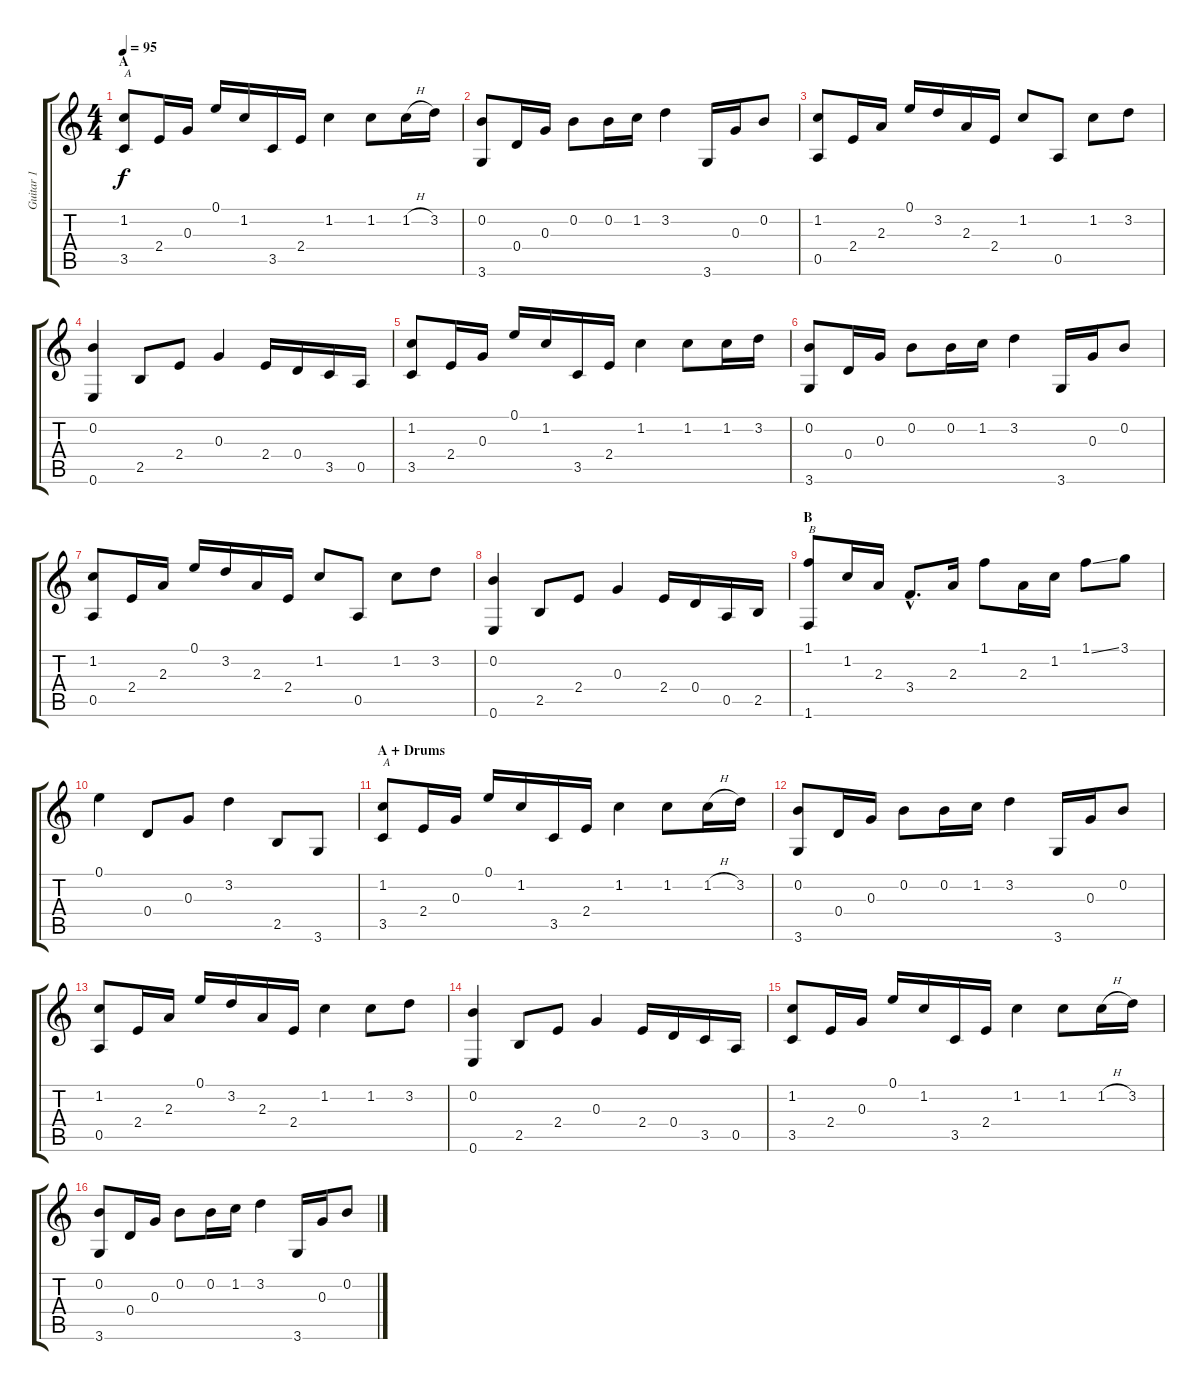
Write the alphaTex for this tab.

\track ("Guitar 1" "Guitar 1") {instrument electricguitarjazz}
\staff {score tabs}
\tuning (E4 B3 G3 D3 A2 E2) {hide}
\ts (4 4)
\section ("" "A")
\tempo 95
\clef g2
\ks c
(1.2 3.5).8{txt "A" dy f instrument electricguitarjazz} 2.4.16 0.3.16 0.1.16 1.2.16 3.5.16 2.4.16 1.2.4 1.2.8 1.2{h}.16 3.2.16 |
(0.2 3.6).8 0.4.16 0.3.16 0.2.8 0.2.16 1.2.16 3.2.4 3.6.16 0.3.16 0.2.8 |
(1.2 0.5).8 2.4.16 2.3.16 0.1.16 3.2.16 2.3.16 2.4.16 1.2.8 0.5.8 1.2.8 3.2.8 |
(0.2 0.6).4 2.5.8 2.4.8 0.3.4 2.4.16 0.4.16 3.5.16 0.5.16 |
(1.2 3.5).8 2.4.16 0.3.16 0.1.16 1.2.16 3.5.16 2.4.16 1.2.4 1.2.8 1.2.16 3.2.16 |
(0.2 3.6).8 0.4.16 0.3.16 0.2.8 0.2.16 1.2.16 3.2.4 3.6.16 0.3.16 0.2.8 |
(1.2 0.5).8 2.4.16 2.3.16 0.1.16 3.2.16 2.3.16 2.4.16 1.2.8 0.5.8 1.2.8 3.2.8 |
(0.2 0.6).4 2.5.8 2.4.8 0.3.4 2.4.16 0.4.16 0.5.16 2.5.16 |
\section ("" "B")
(1.1 1.6).8{txt "B"} 1.2.16 2.3.16 3.4{hac}.8{d} 2.3.16 1.1.8 2.3.16 1.2.16 1.1{ss}.8 3.1.8 |
0.1.4 0.4.8 0.3.8 3.2.4 2.5.8 3.6.8 |
\section ("" "A + Drums")
(1.2 3.5).8{txt "A"} 2.4.16 0.3.16 0.1.16 1.2.16 3.5.16 2.4.16 1.2.4 1.2.8 1.2{h}.16 3.2.16 |
(0.2 3.6).8 0.4.16 0.3.16 0.2.8 0.2.16 1.2.16 3.2.4 3.6.16 0.3.16 0.2.8 |
(1.2 0.5).8 2.4.16 2.3.16 0.1.16 3.2.16 2.3.16 2.4.16 1.2.4 1.2.8 3.2.8 |
(0.2 0.6).4 2.5.8 2.4.8 0.3.4 2.4.16 0.4.16 3.5.16 0.5.16 |
(1.2 3.5).8 2.4.16 0.3.16 0.1.16 1.2.16 3.5.16 2.4.16 1.2.4 1.2.8 1.2{h}.16 3.2.16 |
(0.2 3.6).8 0.4.16 0.3.16 0.2.8 0.2.16 1.2.16 3.2.4 3.6.16 0.3.16 0.2.8
